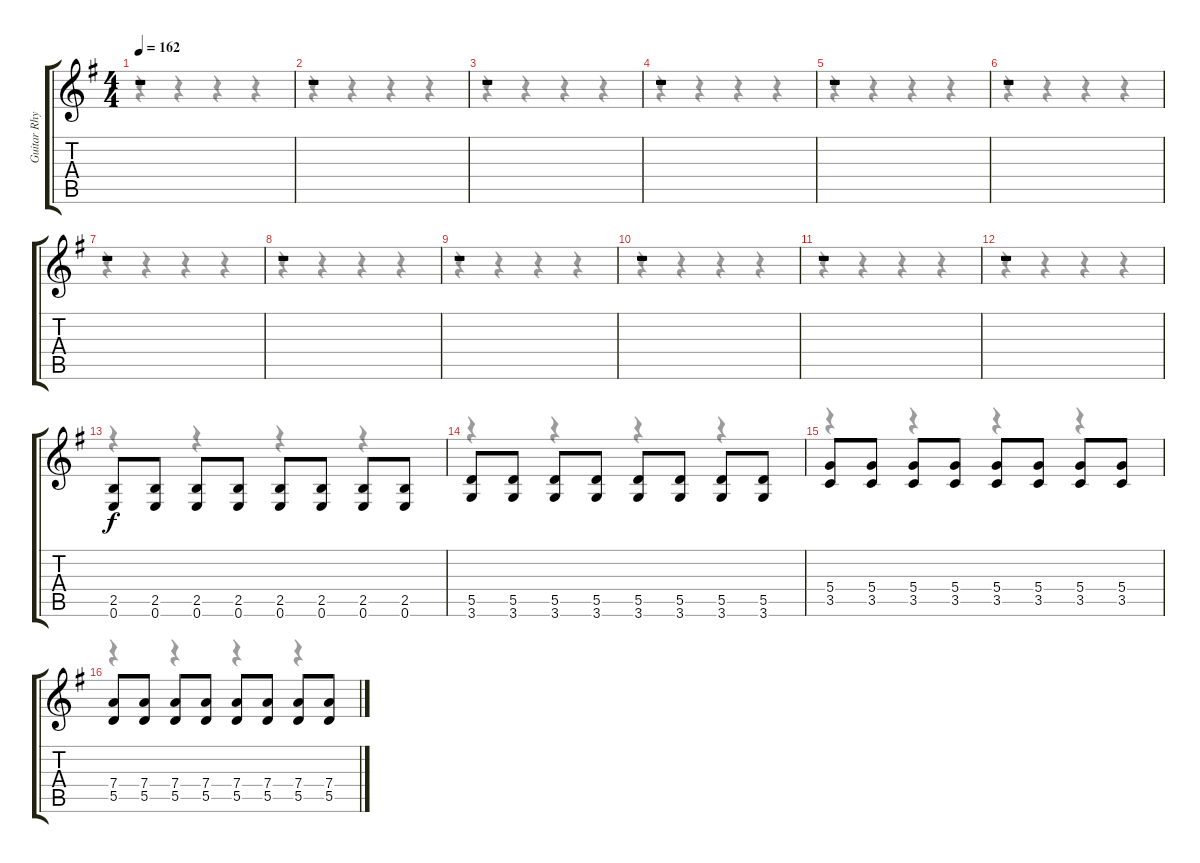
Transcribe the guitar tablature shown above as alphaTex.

\track ("Guitar Rhythm" "Guitar Rhy") {instrument distortionguitar}
\staff {score tabs}
\tuning (E4 B3 G3 D3 A2 E2) {hide}
\voice
\ts (4 4)
\tempo 162
\clef g2
\ks g
r.1{dy f} |
r.1 |
r.1 |
r.1 |
r.1 |
r.1 |
r.1 |
r.1 |
r.1 |
r.1 |
r.1 |
r.1 |
(2.5 0.6).8 (2.5 0.6).8 (2.5 0.6).8 (2.5 0.6).8 (2.5 0.6).8 (2.5 0.6).8 (2.5 0.6).8 (2.5 0.6).8 |
(5.5 3.6).8 (5.5 3.6).8 (5.5 3.6).8 (5.5 3.6).8 (5.5 3.6).8 (5.5 3.6).8 (5.5 3.6).8 (5.5 3.6).8 |
(5.4 3.5).8 (5.4 3.5).8 (5.4 3.5).8 (5.4 3.5).8 (5.4 3.5).8 (5.4 3.5).8 (5.4 3.5).8 (5.4 3.5).8 |
(7.4 5.5).8 (7.4 5.5).8 (7.4 5.5).8 (7.4 5.5).8 (7.4 5.5).8 (7.4 5.5).8 (7.4 5.5).8 (7.4 5.5).8
\voice
\clef g2
\ottava regular
\simile none
\ks g
r.4{dy f} r.4 r.4 r.4 |
r.4 r.4 r.4 r.4 |
r.4 r.4 r.4 r.4 |
r.4 r.4 r.4 r.4 |
r.4 r.4 r.4 r.4 |
r.4 r.4 r.4 r.4 |
r.4 r.4 r.4 r.4 |
r.4 r.4 r.4 r.4 |
r.4 r.4 r.4 r.4 |
r.4 r.4 r.4 r.4 |
r.4 r.4 r.4 r.4 |
r.4 r.4 r.4 r.4 |
r.4 r.4 r.4 r.4 |
r.4 r.4 r.4 r.4 |
r.4 r.4 r.4 r.4 |
r.4 r.4 r.4 r.4
